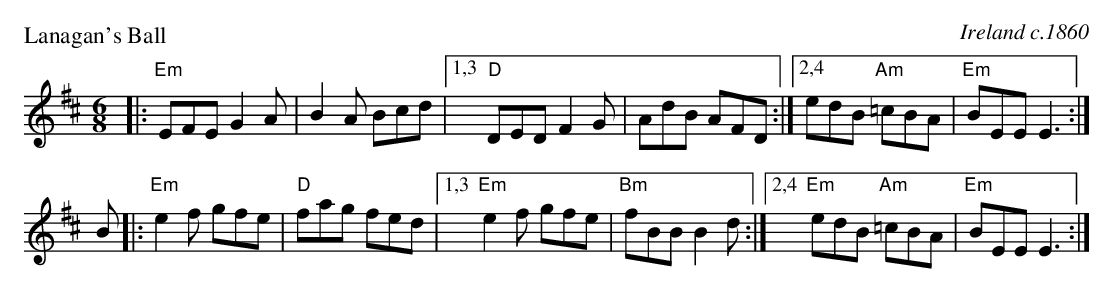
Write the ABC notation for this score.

X:1
P: Lanagan's Ball
O: Ireland c.1860
M: 6/8
L: 1/8
K: EDor
|: "Em"EFE G2A | B2A Bcd |[1,3 "D"DED   F2G | AdB AFD \
                        :|[2,4 edB "Am"=cBA | "Em"BEE E3 :|
B \
|: "Em"e2f gfe | "D"fag fed |[1,3 "Em"e2f gfe | "Bm"fBB B2d \
                           :|[2,4 "Em"edB "Am"=cBA | "Em"BEE E3 :|
